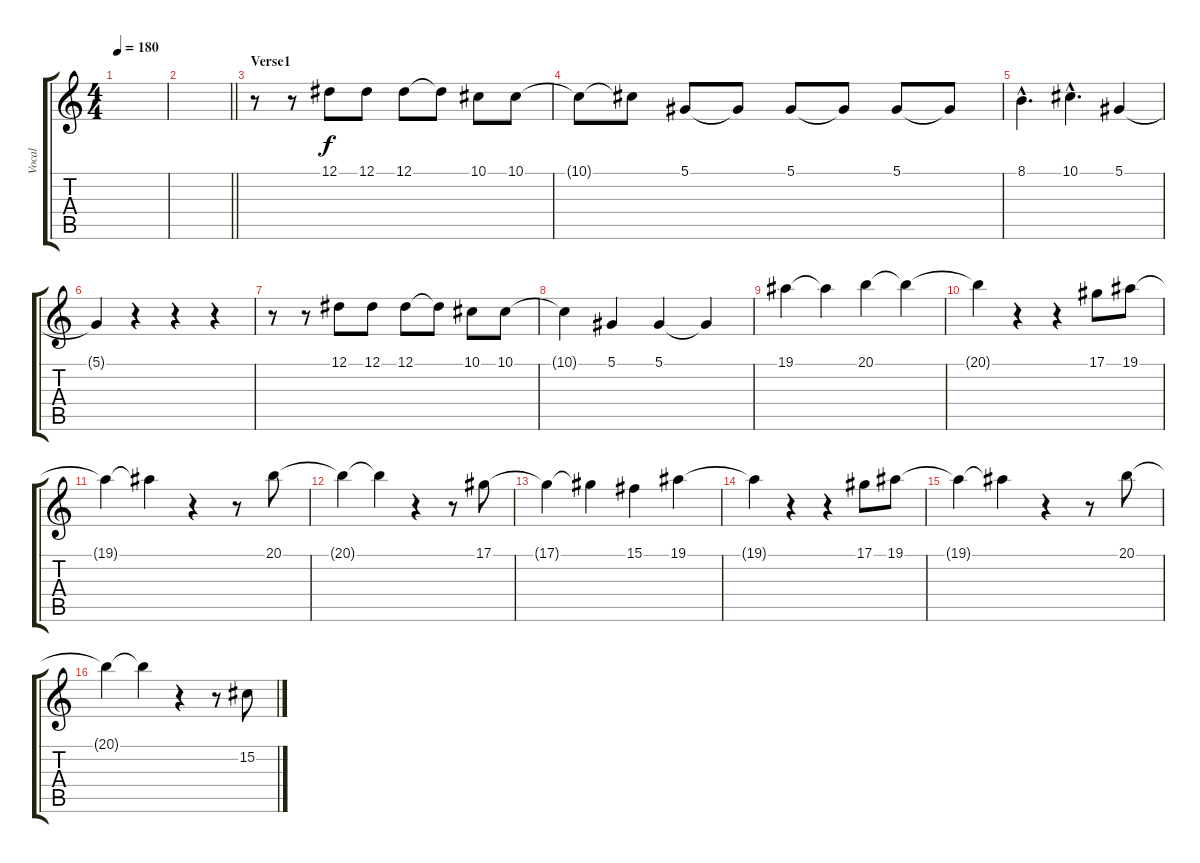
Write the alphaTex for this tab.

\track ("Vocal" "Vocal") {instrument tenorsax}
\staff {score tabs}
\tuning (Eb4 Bb3 Gb3 Db3 Ab2 Eb2) {hide}
\ts (4 4)
\tempo 180
\clef g2
\ks c
|
\barLineRight lightlight
|
\section ("" "Verse1")
r.8 r.8 12.1.8 12.1.8 12.1.8 12.1{t}.8 10.1.8 10.1.8 |
10.1{t}.8 10.1{t}.8 5.1.8 5.1{t}.8 5.1.8 5.1{t}.8 5.1.8 5.1{t}.8 |
8.1{hac}.4{d} 10.1{hac}.4{d} 5.1.4 |
5.1{t}.4 r.4 r.4 r.4 |
r.8 r.8 12.1.8 12.1.8 12.1.8 12.1{t}.8 10.1.8 10.1.8 |
10.1{t}.4 5.1.4 5.1.4 5.1{t}.4 |
19.1.4 19.1{t}.4 20.1.4 20.1{t}.4 |
20.1{t}.4 r.4 r.4 17.1.8 19.1.8 |
19.1{t}.4 19.1{t}.4 r.4 r.8 20.1.8 |
20.1{t}.4 20.1{t}.4 r.4 r.8 17.1.8 |
17.1{t}.4 17.1{t}.4 15.1.4 19.1.4 |
19.1{t}.4 r.4 r.4 17.1.8 19.1.8 |
19.1{t}.4 19.1{t}.4 r.4 r.8 20.1.8 |
20.1{t}.4 20.1{t}.4 r.4 r.8 15.2.8
